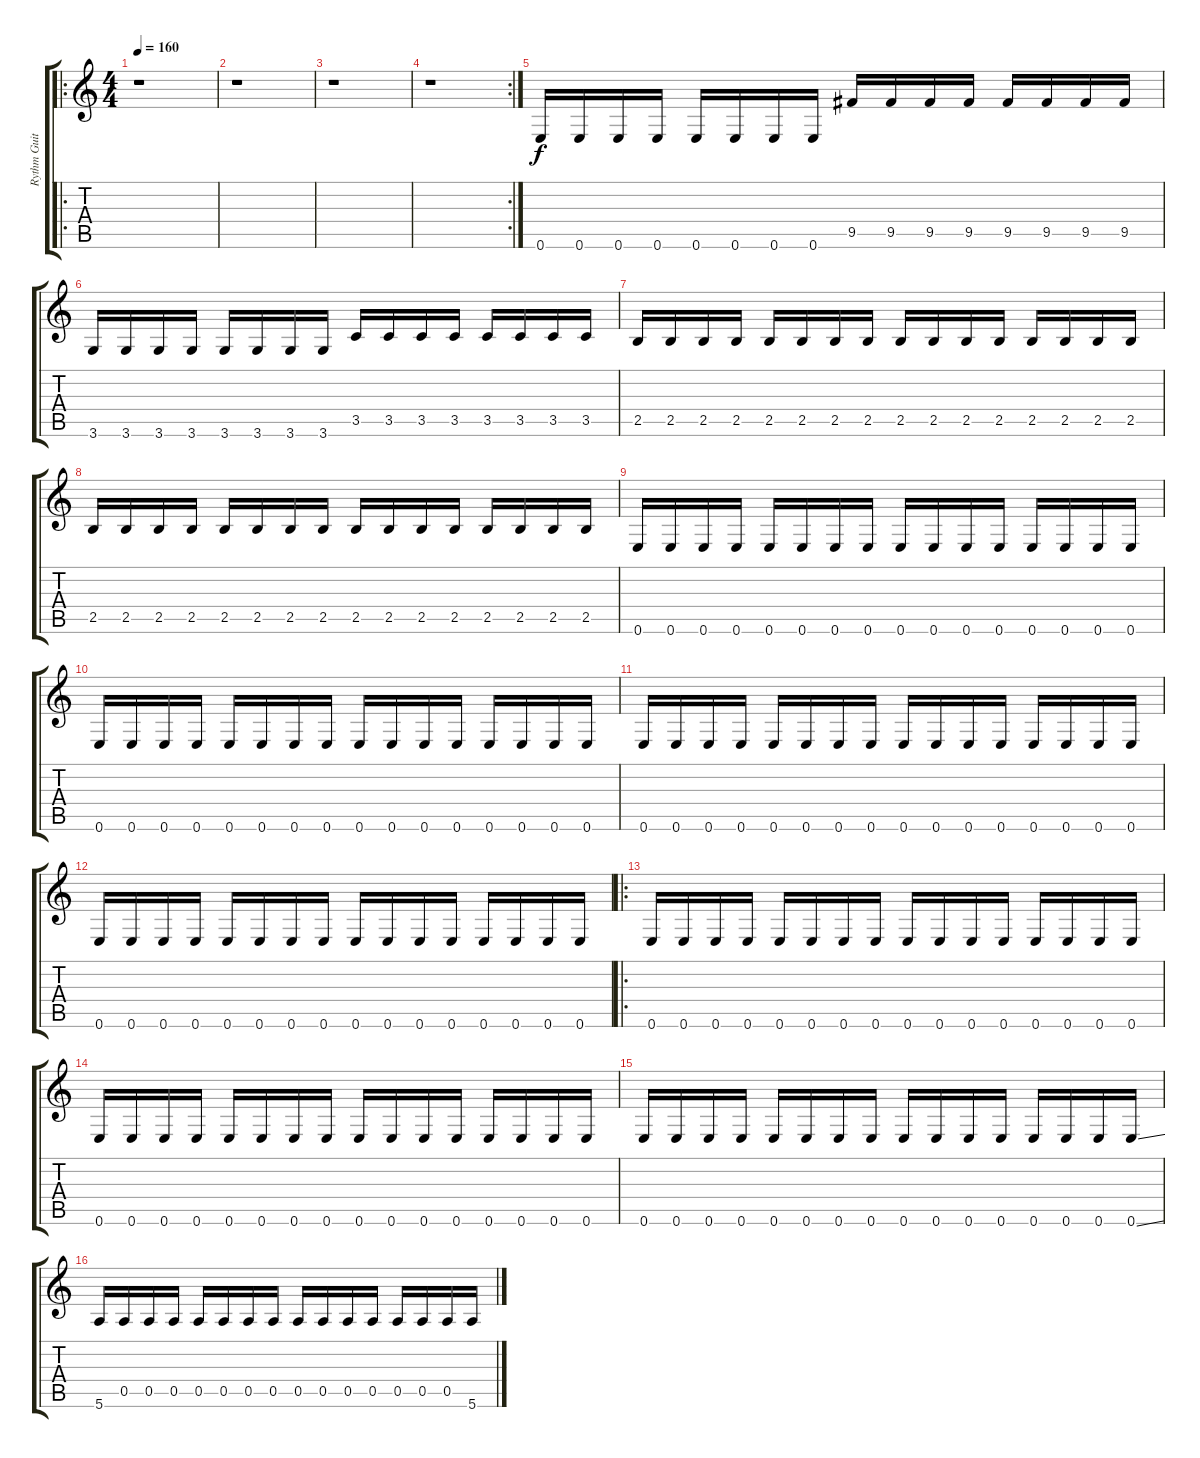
\track ("Rythm Guitar" "Rythm Guit") {instrument overdrivenguitar}
\staff {score tabs}
\tuning (E4 B3 G3 D3 A2 E2) {hide}
\ro
\ts (4 4)
\tempo 160
\clef g2
\ks c
r.1{dy f instrument overdrivenguitar} |
r.1 |
r.1 |
\rc 2
r.1 |
0.6.16 0.6.16 0.6.16 0.6.16 0.6.16 0.6.16 0.6.16 0.6.16 9.5.16 9.5.16 9.5.16 9.5.16 9.5.16 9.5.16 9.5.16 9.5.16 |
3.6.16 3.6.16 3.6.16 3.6.16 3.6.16 3.6.16 3.6.16 3.6.16 3.5.16 3.5.16 3.5.16 3.5.16 3.5.16 3.5.16 3.5.16 3.5.16 |
2.5.16 2.5.16 2.5.16 2.5.16 2.5.16 2.5.16 2.5.16 2.5.16 2.5.16 2.5.16 2.5.16 2.5.16 2.5.16 2.5.16 2.5.16 2.5.16 |
2.5.16 2.5.16 2.5.16 2.5.16 2.5.16 2.5.16 2.5.16 2.5.16 2.5.16 2.5.16 2.5.16 2.5.16 2.5.16 2.5.16 2.5.16 2.5.16 |
0.6.16 0.6.16 0.6.16 0.6.16 0.6.16 0.6.16 0.6.16 0.6.16 0.6.16 0.6.16 0.6.16 0.6.16 0.6.16 0.6.16 0.6.16 0.6.16 |
0.6.16 0.6.16 0.6.16 0.6.16 0.6.16 0.6.16 0.6.16 0.6.16 0.6.16 0.6.16 0.6.16 0.6.16 0.6.16 0.6.16 0.6.16 0.6.16 |
0.6.16 0.6.16 0.6.16 0.6.16 0.6.16 0.6.16 0.6.16 0.6.16 0.6.16 0.6.16 0.6.16 0.6.16 0.6.16 0.6.16 0.6.16 0.6.16 |
0.6.16 0.6.16 0.6.16 0.6.16 0.6.16 0.6.16 0.6.16 0.6.16 0.6.16 0.6.16 0.6.16 0.6.16 0.6.16 0.6.16 0.6.16 0.6.16 |
\ro
0.6.16 0.6.16 0.6.16 0.6.16 0.6.16 0.6.16 0.6.16 0.6.16 0.6.16 0.6.16 0.6.16 0.6.16 0.6.16 0.6.16 0.6.16 0.6.16 |
0.6.16 0.6.16 0.6.16 0.6.16 0.6.16 0.6.16 0.6.16 0.6.16 0.6.16 0.6.16 0.6.16 0.6.16 0.6.16 0.6.16 0.6.16 0.6.16 |
0.6.16 0.6.16 0.6.16 0.6.16 0.6.16 0.6.16 0.6.16 0.6.16 0.6.16 0.6.16 0.6.16 0.6.16 0.6.16 0.6.16 0.6.16 0.6{ss}.16 |
5.6.16 0.5.16 0.5.16 0.5.16 0.5.16 0.5.16 0.5.16 0.5.16 0.5.16 0.5.16 0.5.16 0.5.16 0.5.16 0.5.16 0.5.16 5.6{ss}.16
